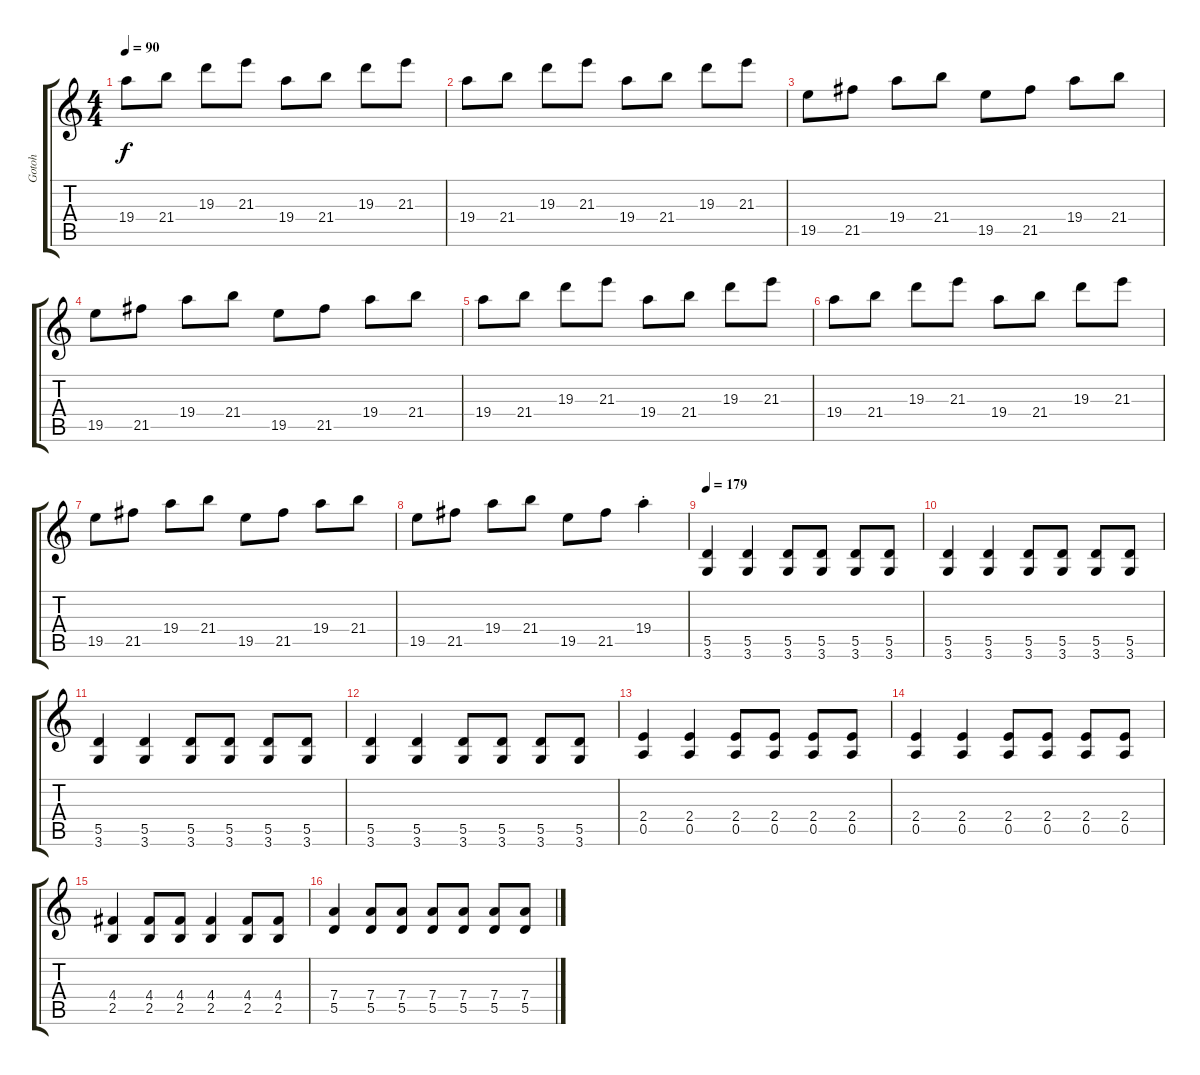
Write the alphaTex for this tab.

\track ("Gotoh" "Gotoh") {instrument distortionguitar}
\staff {score tabs}
\tuning (E4 B3 G3 D3 A2 E2) {hide}
\ts (4 4)
\tempo 90
\clef g2
\ks c
19.4.8{dy f} 21.4.8 19.3.8 21.3.8 19.4.8 21.4.8 19.3.8 21.3.8 |
19.4.8 21.4.8 19.3.8 21.3.8 19.4.8 21.4.8 19.3.8 21.3.8 |
19.5.8 21.5.8 19.4.8 21.4.8 19.5.8 21.5.8 19.4.8 21.4.8 |
19.5.8 21.5.8 19.4.8 21.4.8 19.5.8 21.5.8 19.4.8 21.4.8 |
19.4.8 21.4.8 19.3.8 21.3.8 19.4.8 21.4.8 19.3.8 21.3.8 |
19.4.8 21.4.8 19.3.8 21.3.8 19.4.8 21.4.8 19.3.8 21.3.8 |
19.5.8 21.5.8 19.4.8 21.4.8 19.5.8 21.5.8 19.4.8 21.4.8 |
19.5.8 21.5.8 19.4.8 21.4.8 19.5.8 21.5.8 19.4{st}.4 |
\tempo 179
(5.5 3.6).4 (5.5 3.6).4 (5.5 3.6).8 (5.5 3.6).8 (5.5 3.6).8 (5.5 3.6).8 |
(5.5 3.6).4 (5.5 3.6).4 (5.5 3.6).8 (5.5 3.6).8 (5.5 3.6).8 (5.5 3.6).8 |
(5.5 3.6).4 (5.5 3.6).4 (5.5 3.6).8 (5.5 3.6).8 (5.5 3.6).8 (5.5 3.6).8 |
(5.5 3.6).4 (5.5 3.6).4 (5.5 3.6).8 (5.5 3.6).8 (5.5 3.6).8 (5.5 3.6).8 |
(2.4 0.5).4 (2.4 0.5).4 (2.4 0.5).8 (2.4 0.5).8 (2.4 0.5).8 (2.4 0.5).8 |
(2.4 0.5).4 (2.4 0.5).4 (2.4 0.5).8 (2.4 0.5).8 (2.4 0.5).8 (2.4 0.5).8 |
(4.4 2.5).4 (4.4 2.5).8 (4.4 2.5).8 (4.4 2.5).4 (4.4 2.5).8 (4.4 2.5).8 |
(7.4 5.5).4 (7.4 5.5).8 (7.4 5.5).8 (7.4 5.5).8 (7.4 5.5).8 (7.4 5.5).8 (7.4 5.5).8
